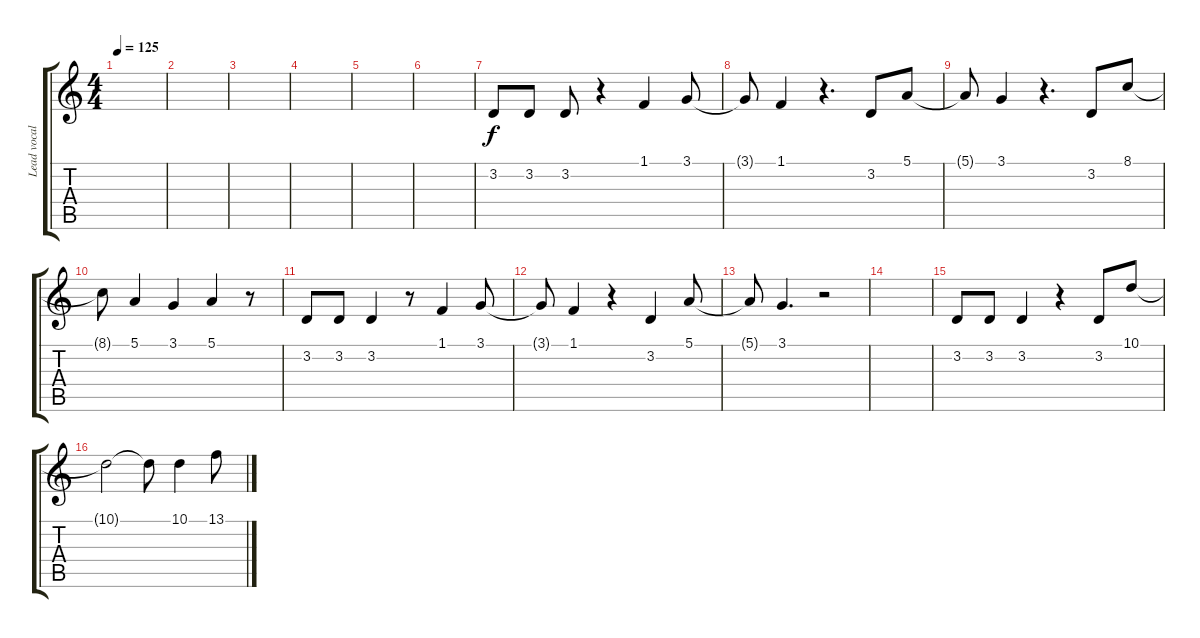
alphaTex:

\track ("Lead vocals" "Lead vocal") {instrument clarinet}
\staff {score tabs}
\tuning (E4 B3 G3 D3 A2 E2) {hide}
\ts (4 4)
\tempo 125
\clef g2
\ks c
|
|
|
|
|
|
3.2.8 3.2.8 3.2.8 r.4 1.1.4{dy f} 3.1.8 |
3.1{t}.8 1.1.4 r.4{d} 3.2.8 5.1.8 |
5.1{t}.8 3.1.4 r.4{d} 3.2.8 8.1.8 |
8.1{t}.8 5.1.4 3.1.4 5.1.4 r.8 |
3.2.8 3.2.8 3.2.4 r.8 1.1.4 3.1.8 |
3.1{t}.8 1.1.4 r.4 3.2.4 5.1.8 |
5.1{t}.8 3.1.4{d} r.2 |
|
3.2.8 3.2.8 3.2.4 r.4 3.2.8 10.1.8 |
10.1{t}.2 10.1{t}.8 10.1.4 13.1.8
